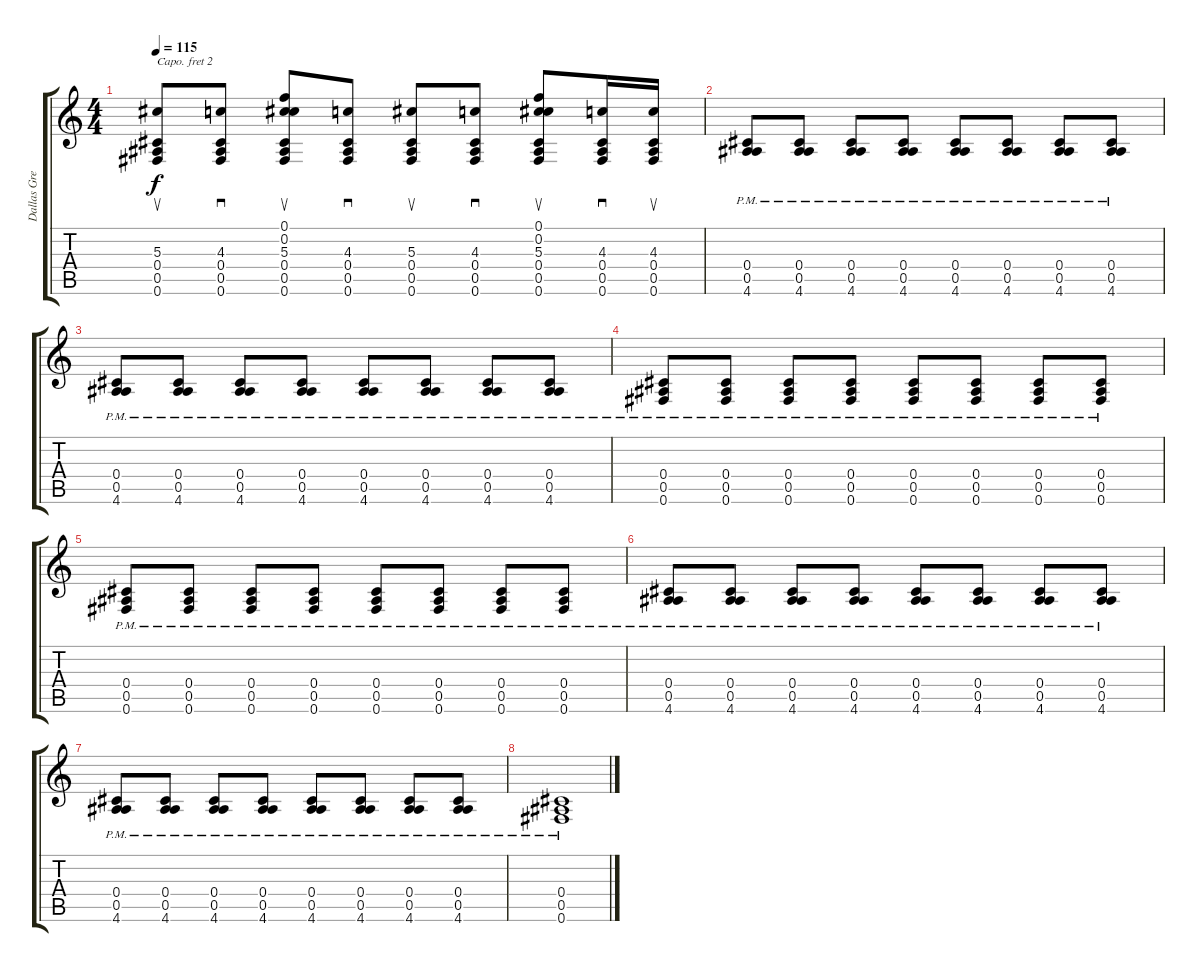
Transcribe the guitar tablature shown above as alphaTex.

\track ("Dallas Green - Guitar" "Dallas Gre") {instrument acousticguitarsteel}
\staff {score tabs}
\capo 2
\tuning (Eb4 B3 Gb3 B2 Ab2 E2) {hide}
\ts (4 4)
\tempo 115
\clef g2
\ks c
(5.3 0.4 0.5 0.6).8{su dy f} (4.3 0.4 0.5 0.6).8{sd} (0.1 0.2 5.3 0.4 0.5 0.6).8{su} (4.3 0.4 0.5 0.6).8{sd} (5.3 0.4 0.5 0.6).8{su} (4.3 0.4 0.5 0.6).8{sd} (0.1 0.2 5.3 0.4 0.5 0.6).8{su} (4.3 0.4 0.5 0.6).16{sd} (4.3 0.4 0.5 0.6).16{su} |
(0.4{pm} 0.5{pm} 4.6{pm}).8 (0.4{pm} 0.5{pm} 4.6{pm}).8 (0.4{pm} 0.5{pm} 4.6{pm}).8 (0.4{pm} 0.5{pm} 4.6{pm}).8 (0.4{pm} 0.5{pm} 4.6{pm}).8 (0.4{pm} 0.5{pm} 4.6{pm}).8 (0.4{pm} 0.5{pm} 4.6{pm}).8 (0.4{pm} 0.5{pm} 4.6{pm}).8 |
(0.4{pm} 0.5{pm} 4.6{pm}).8 (0.4{pm} 0.5{pm} 4.6{pm}).8 (0.4{pm} 0.5{pm} 4.6{pm}).8 (0.4{pm} 0.5{pm} 4.6{pm}).8 (0.4{pm} 0.5{pm} 4.6{pm}).8 (0.4{pm} 0.5{pm} 4.6{pm}).8 (0.4{pm} 0.5{pm} 4.6{pm}).8 (0.4{pm} 0.5{pm} 4.6{pm}).8 |
(0.4{pm} 0.5{pm} 0.6{pm}).8 (0.4{pm} 0.5{pm} 0.6{pm}).8 (0.4{pm} 0.5{pm} 0.6{pm}).8 (0.4{pm} 0.5{pm} 0.6{pm}).8 (0.4{pm} 0.5{pm} 0.6{pm}).8 (0.4{pm} 0.5{pm} 0.6{pm}).8 (0.4{pm} 0.5{pm} 0.6{pm}).8 (0.4{pm} 0.5{pm} 0.6{pm}).8 |
(0.4{pm} 0.5{pm} 0.6{pm}).8 (0.4{pm} 0.5{pm} 0.6{pm}).8 (0.4{pm} 0.5{pm} 0.6{pm}).8 (0.4{pm} 0.5{pm} 0.6{pm}).8 (0.4{pm} 0.5{pm} 0.6{pm}).8 (0.4{pm} 0.5{pm} 0.6{pm}).8 (0.4{pm} 0.5{pm} 0.6{pm}).8 (0.4{pm} 0.5{pm} 0.6{pm}).8 |
(0.4{pm} 0.5{pm} 4.6{pm}).8 (0.4{pm} 0.5{pm} 4.6{pm}).8 (0.4{pm} 0.5{pm} 4.6{pm}).8 (0.4{pm} 0.5{pm} 4.6{pm}).8 (0.4{pm} 0.5{pm} 4.6{pm}).8 (0.4{pm} 0.5{pm} 4.6{pm}).8 (0.4{pm} 0.5{pm} 4.6{pm}).8 (0.4{pm} 0.5{pm} 4.6{pm}).8 |
(0.4{pm} 0.5{pm} 4.6{pm}).8 (0.4{pm} 0.5{pm} 4.6{pm}).8 (0.4{pm} 0.5{pm} 4.6{pm}).8 (0.4{pm} 0.5{pm} 4.6{pm}).8 (0.4{pm} 0.5{pm} 4.6{pm}).8 (0.4{pm} 0.5{pm} 4.6{pm}).8 (0.4{pm} 0.5{pm} 4.6{pm}).8 (0.4{pm} 0.5{pm} 4.6{pm}).8 |
(0.4{pm} 0.5{pm} 0.6).1
